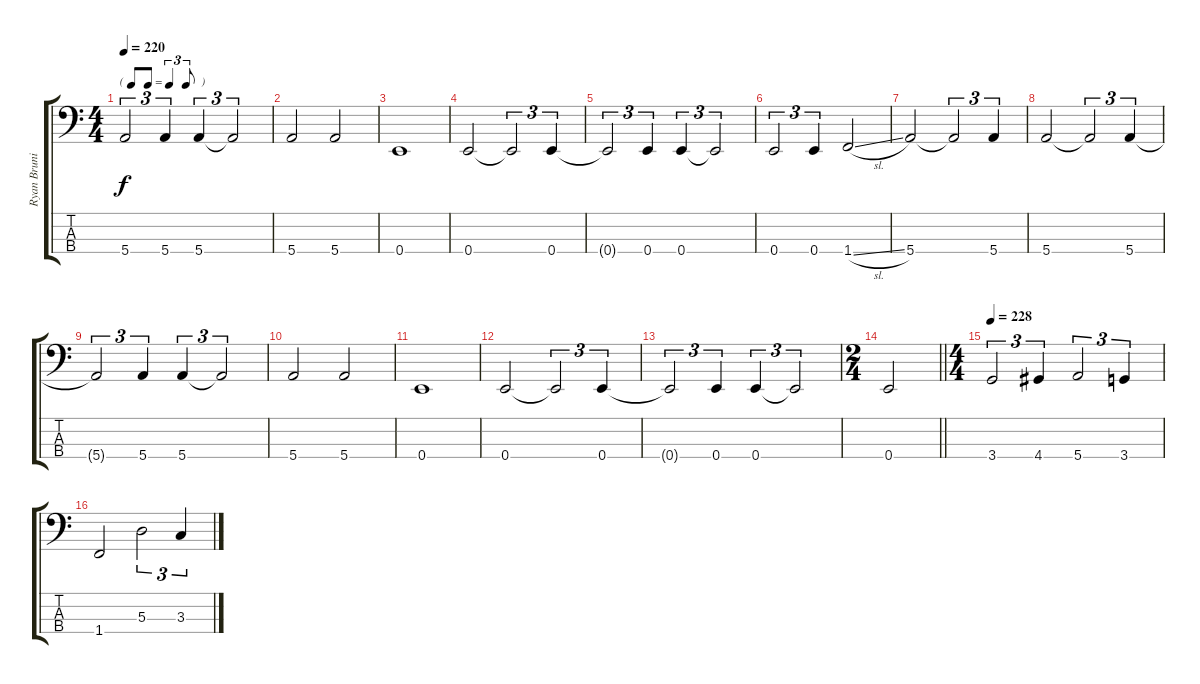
\track ("Ryan Bruni" "Ryan Bruni") {instrument electricbassfinger}
\staff {score tabs}
\tuning (G2 D2 A1 E1) {hide}
\ts (4 4)
\tf triplet8th
\tempo 220
\clef f4
\ks c
5.4{t}.2{tu (3 2) dy f} 5.4.4{tu (3 2)} 5.4.4{tu (3 2)} 5.4{t}.2{tu (3 2)} |
5.4.2 5.4.2 |
0.4.1 |
0.4.2 0.4{t}.2{tu (3 2)} 0.4.4{tu (3 2)} |
0.4{t}.2{tu (3 2)} 0.4.4{tu (3 2)} 0.4.4{tu (3 2)} 0.4{t}.2{tu (3 2)} |
0.4.2{tu (3 2)} 0.4.4{tu (3 2)} 1.4{sl}.2 |
5.4.2 5.4{t}.2{tu (3 2)} 5.4.4{tu (3 2)} |
5.4.2 5.4{t}.2{tu (3 2)} 5.4.4{tu (3 2)} |
5.4{t}.2{tu (3 2)} 5.4.4{tu (3 2)} 5.4.4{tu (3 2)} 5.4{t}.2{tu (3 2)} |
5.4.2 5.4.2 |
0.4.1 |
0.4.2 0.4{t}.2{tu (3 2)} 0.4.4{tu (3 2)} |
0.4{t}.2{tu (3 2)} 0.4.4{tu (3 2)} 0.4.4{tu (3 2)} 0.4{t}.2{tu (3 2)} |
\ts (2 4)
\barLineRight lightlight
0.4.2 |
\ts (4 4)
\section ("" "")
\tempo 228
3.4.2{tu (3 2)} 4.4.4{tu (3 2)} 5.4.2{tu (3 2)} 3.4.4{tu (3 2)} |
1.4.2 5.3.2{tu (3 2)} 3.3.4{tu (3 2)}
